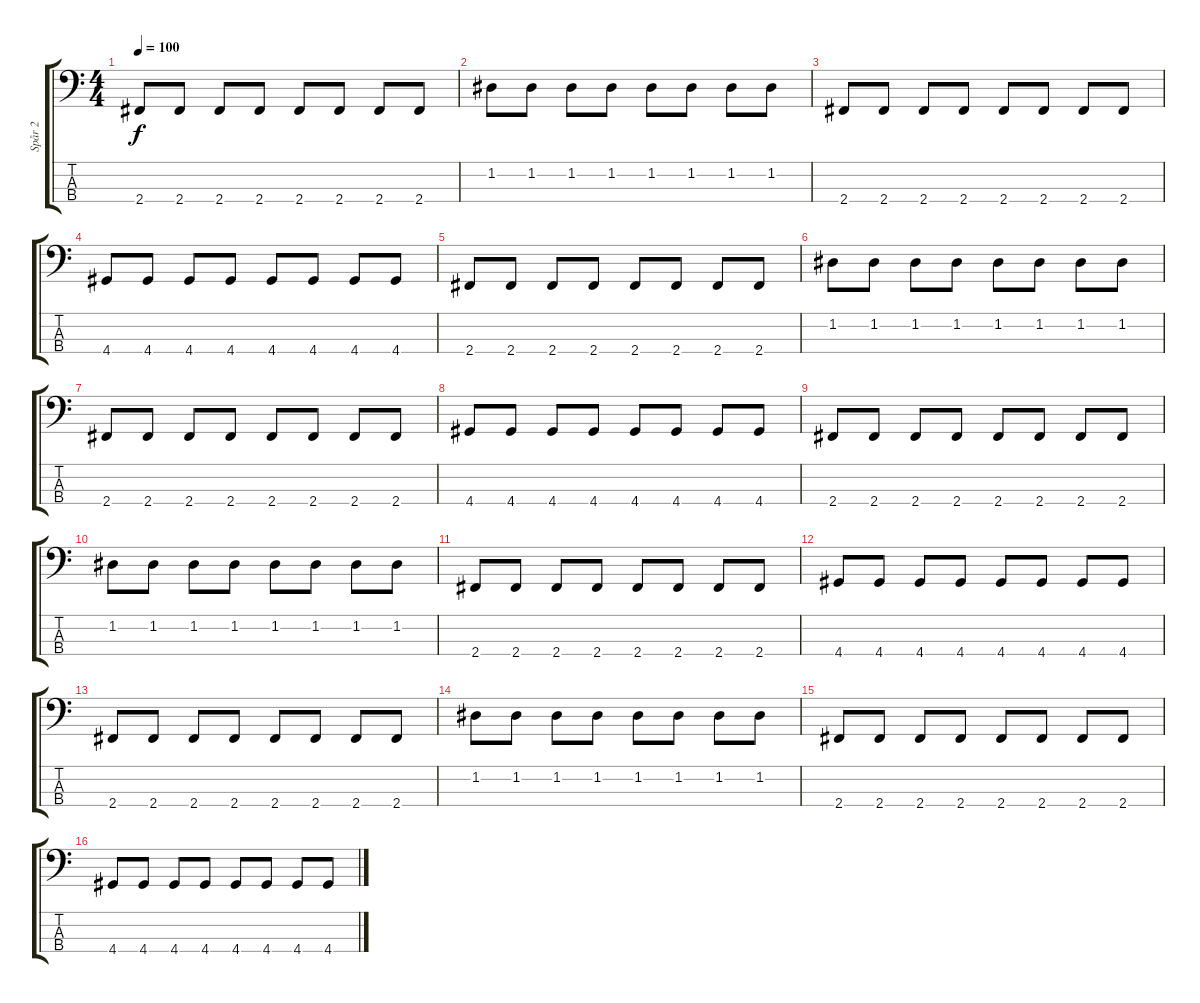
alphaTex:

\track ("Spår 2" "Spår 2") {instrument electricbassfinger}
\staff {score tabs}
\tuning (G2 D2 A1 E1) {hide}
\ts (4 4)
\tempo 100
\clef f4
\ks c
2.4.8{dy f} 2.4.8 2.4.8 2.4.8 2.4.8 2.4.8 2.4.8 2.4.8 |
1.2.8 1.2.8 1.2.8 1.2.8 1.2.8 1.2.8 1.2.8 1.2.8 |
2.4.8 2.4.8 2.4.8 2.4.8 2.4.8 2.4.8 2.4.8 2.4.8 |
4.4.8 4.4.8 4.4.8 4.4.8 4.4.8 4.4.8 4.4.8 4.4.8 |
2.4.8 2.4.8 2.4.8 2.4.8 2.4.8 2.4.8 2.4.8 2.4.8 |
1.2.8 1.2.8 1.2.8 1.2.8 1.2.8 1.2.8 1.2.8 1.2.8 |
2.4.8 2.4.8 2.4.8 2.4.8 2.4.8 2.4.8 2.4.8 2.4.8 |
4.4.8 4.4.8 4.4.8 4.4.8 4.4.8 4.4.8 4.4.8 4.4.8 |
2.4.8 2.4.8 2.4.8 2.4.8 2.4.8 2.4.8 2.4.8 2.4.8 |
1.2.8 1.2.8 1.2.8 1.2.8 1.2.8 1.2.8 1.2.8 1.2.8 |
2.4.8 2.4.8 2.4.8 2.4.8 2.4.8 2.4.8 2.4.8 2.4.8 |
4.4.8 4.4.8 4.4.8 4.4.8 4.4.8 4.4.8 4.4.8 4.4.8 |
2.4.8 2.4.8 2.4.8 2.4.8 2.4.8 2.4.8 2.4.8 2.4.8 |
1.2.8 1.2.8 1.2.8 1.2.8 1.2.8 1.2.8 1.2.8 1.2.8 |
2.4.8 2.4.8 2.4.8 2.4.8 2.4.8 2.4.8 2.4.8 2.4.8 |
4.4.8 4.4.8 4.4.8 4.4.8 4.4.8 4.4.8 4.4.8 4.4.8
